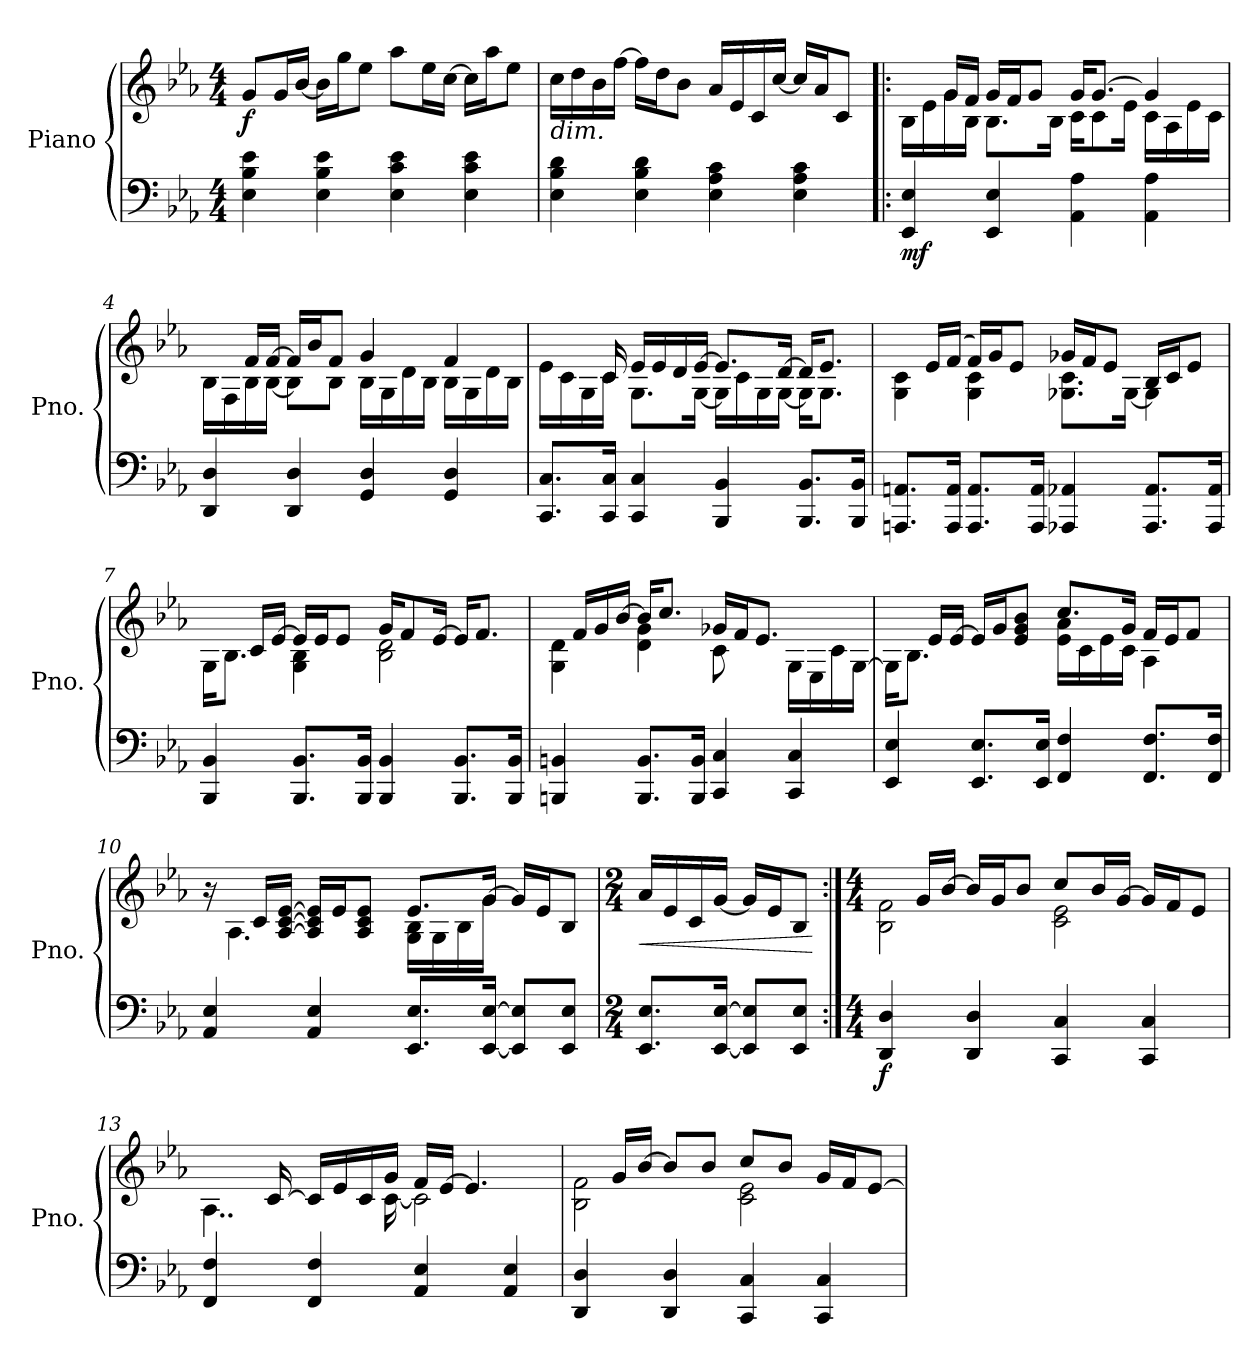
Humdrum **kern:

**kern	**kern	**dynam
*part1	*part1	*part1
*staff2	*staff1	*staff1/2
*I"Piano	*	*
*I'Pno.	*	*
*clefF4	*clefG2	*
*k[b-e-a-]	*k[b-e-a-]	*
*M4/4	*M4/4	*
*MM68	*MM68	*
=1	=1	=1
!	!	!LO:DY:b
4E-\ 4B-\ 4e-\	8g/L	f
.	16g/L	.
.	[16b-/JJ	.
4E-\ 4B-\ 4e-\	16b-\LL]	.
.	16gg\J	.
.	8ee-\J	.
4E-\ 4c\ 4e-\	8aa-\L	.
.	16ee-\L	.
.	[16cc\JJ	.
4E-\ 4c\ 4e-\	16cc\LL]	.
.	16aa-\J	.
.	8ee-\J	.
=2	=2	=2
!	!LO:TX:b:i:t=dim.	!
4E-\ 4B-\ 4d\	16cc\LL	.
.	16dd\	.
.	16b-\	.
.	[16ff\JJ	.
4E-\ 4B-\ 4d\	16ff\LL]	.
.	16dd\J	.
.	8b-\J	.
4E-\ 4A-\ 4c\	16a-/LL	.
.	16e-/	.
.	16c/	.
.	[16cc/JJ	.
4E-\ 4A-\ 4c\	16cc/LL]	.
.	16a-/J	.
.	8c/J	.
!!LO:LB:g=z
=3!|:	=3!|:	=3!|:
*	*^	*
!	!	!	!LO:DY:b=2
4EE-/ 4E-/	8ryy	16B-\LL	mf
.	.	16e->\	.
.	16g/LL	16g>\	.
.	16f/JJ	16B-\JJ	.
4EE-/ 4E-/	16g/LL	8.B-\L	.
.	16f/J	.	.
.	8g/J	.	.
.	.	16B-\Jk	.
4AA-\ 4A-\	16g/KL	16c\KL	.
.	[8.g/J	8c\	.
.	.	16e-\Jk	.
4AA-\ 4A-\	4g/]	16c\LL	.
.	.	16A-\	.
.	.	16e->\	.
.	.	16c\JJ	.
=4	=4	=4	=4
4DD/ 4D/	8ryy	16B-\LL	.
.	.	16F\	.
.	16f/LL	16B-\	.
.	[16f/JJ	[16B-\JJ	.
4DD/ 4D/	16f/LL]	8B-\L]	.
.	16b-/J	.	.
.	8f/J	8B-\J	.
4GG/ 4D/	4g/	16B->\LL	.
.	.	16G\	.
.	.	16d>\	.
.	.	16B-\JJ	.
4GG/ 4D/	4f/	16B->\LL	.
.	.	16G\	.
.	.	16d\	.
.	.	16B-\JJ	.
!!LO:LB:g=z	!!
=5	=5	=5	=5
8.CC/ 8.C/L	8.ryy	16e->\LL	.
.	.	16c\	.
.	.	16G\	.
16CC/ 16C/Jk	16c/	16c>\JJ	.
4CC/ 4C/	16e-/LL	8.G\L	.
.	16e-/	.	.
.	16d/	.	.
.	[16e-/JJ	[16G\Jk	.
4BBB-/ 4BB-/	8.e-/L]	16G\LL]	.
.	.	16c\	.
.	.	16G\	.
.	[16d/Jk	[16G\JJ	.
8.BBB-/ 8.BB-/L	16d/KL]	16G\KL]	.
.	8.e-/J	8.G\J	.
16BBB-/ 16BB-/Jk	.	.	.
=6	=6	=6	=6
8.AAAn/ 8.AAn/L	8ryy	4G\ 4c\	.
.	16e-/LL	.	.
16AAA/ 16AA/Jk	(>16f/JJ	.	.
8.AAA/ 8.AA/L	16f/LL)	4G\ 4c\	.
.	16g/J	.	.
.	8e-/J	.	.
16AAA/ 16AA/Jk	.	.	.
4AAA-X/ 4AA-X/	16g-X/LL	8.G-X\ 8.c\L	.
.	16f/J	.	.
.	8e-/J	.	.
.	.	[16G-\Jk	.
8.AAA-/ 8.AA-/L	16B-/LL	4G-\]	.
.	16c/J	.	.
.	8e-/J	.	.
16AAA-/ 16AA-/Jk	.	.	.
!!LO:LB:g=z	!!
=7	=7	=7	=7
4BBB-/ 4BB-/	8ryy	16G\KL	.
.	.	8.B-\J	.
.	16c/LL	.	.
.	[16e-/JJ	.	.
8.BBB-/ 8.BB-/L	16e-/LL]	4G\ 4B-\	.
.	16e-/J	.	.
.	8e-/J	.	.
16BBB-/ 16BB-/Jk	.	.	.
4BBB-/ 4BB-/	16g/KL	2B-\ 2d\	.
.	8f/	.	.
.	[16e-/Jk	.	.
8.BBB-/ 8.BB-/L	16e-/KL]	.	.
.	8.f/J	.	.
16BBB-/ 16BB-/Jk	.	.	.
=8	=8	=8	=8
4BBBn/ 4BBn/	16ryy	4G\ 4d\	.
.	16f/LL	.	.
.	16g/	.	.
.	[16b-/JJ	.	.
8.BBB/ 8.BB/L	16b-/KL]	4d\ 4g\	.
.	8.cc/J	.	.
16BBB/ 16BB/Jk	.	.	.
4CC/ 4C/	16g-X/LL	8c\	.
.	16f/J	.	.
.	8.e-/J	8ryy	.
4CC/ 4C/	.	16G\LL	.
.	16ryy	16E-\	.
.	8ryy	16c\	.
.	.	[16G\JJ	.
!!LO:LB:g=z	!!
=9	=9	=9	=9
4EE-/ 4E-/	8ryy	16G\KL]	.
.	.	8.B-\J	.
.	16e-/LL	.	.
.	[16e-/JJ	.	.
8.EE-/ 8.E-/L	16e-/LL]	4ryy	.
.	16g/J	.	.
.	8e-/ 8g/ 8b-/J	.	.
16EE-/ 16E-/Jk	.	.	.
4FF/ 4F/	8.cc/L	16e-\ 16a-\LL	.
.	.	16c\	.
.	.	16e-\	.
.	16g/Jk	16c\JJ	.
8.FF/ 8.F/L	16f/LL	4A-\	.
.	16e-/J	.	.
.	8f/J	.	.
16FF/ 16F/Jk	.	.	.
=10	=10	=10	=10
4AA-/ 4E-/	8ryy	16r	.
.	.	4.A-\	.
.	16c/LL	.	.
.	[16A-/ [16c/ [16e-/JJ	.	.
4AA-/ 4E-/	16A-/] 16c/] 16e-/]LL	.	.
.	16e-/J	.	.
.	8A-/ 8c/ 8e-/J	.	.
.	.	16ryy	.
8.EE-/ 8.E-/L	8.e-/L	16G\ 16B-\LL	.
.	.	16G\	.
.	.	16B-\	.
[16EE-/ [16E-/Jk	[16g/Jk	16g\JJ	.
8EE-/] 8E-/]L	16g/LL]	4ryy	.
.	16e-/J	.	.
8EE-/ 8E-/J	8B-/J	.	.
*	*v	*v	*
=11	=11	=11
*M2/4	*M2/4	*
!	!	!LO:HP:b
8.EE-/ 8.E-/L	16a-/LL	<
.	16e-/	.
.	16c/	.
[16EE-/ [16E-/Jk	[16g/JJ	.
8EE-/] 8E-/]L	16g/LL]	.
.	16e-/J	.
8EE-/ 8E-/J	8B-/J	.
.	.	[
!!LO:PB:g=z
=12:|!	=12:|!	=12:|!
*M4/4	*M4/4	*
*	*^	*
!	!	!	!LO:DY:b=2
4DD/ 4D/	8ryy	2B-\ 2f\	f
.	16g/LL	.	.
.	[16b-/JJ	.	.
4DD/ 4D/	16b-/LL]	.	.
.	16g/J	.	.
.	8b-/J	.	.
4CC/ 4C/	8cc/L	2c\ 2e-\	.
.	16b-/L	.	.
.	[16g/JJ	.	.
4CC/ 4C/	16g/LL]	.	.
.	16f/J	.	.
.	8e-/J	.	.
=13	=13	=13	=13
4FF/ 4F/	8ryy	4..A-\	.
.	16ryy	.	.
.	[16c/	.	.
4FF/ 4F/	16c/LL]	.	.
.	16e-/	.	.
.	16c/	.	.
.	16g/JJ	[16c\	.
4AA-/ 4E-/	16f/LL	2c\]	.
.	[16e-/JJ	.	.
.	4.e-/]	.	.
4AA-/ 4E-/	.	.	.
=14	=14	=14	=14
4DD/ 4D/	8ryy	2B-\ 2f\	.
.	16g/LL	.	.
.	[16b-/JJ	.	.
4DD/ 4D/	8b-/L]	.	.
.	8b-/J	.	.
4CC/ 4C/	8cc/L	2c\ 2e-\	.
.	8b-/J	.	.
4CC/ 4C/	16g/LL	.	.
.	16f/J	.	.
.	[8e-/J	.	.
*	*v	*v	*
=	=	=
*-	*-	*-
